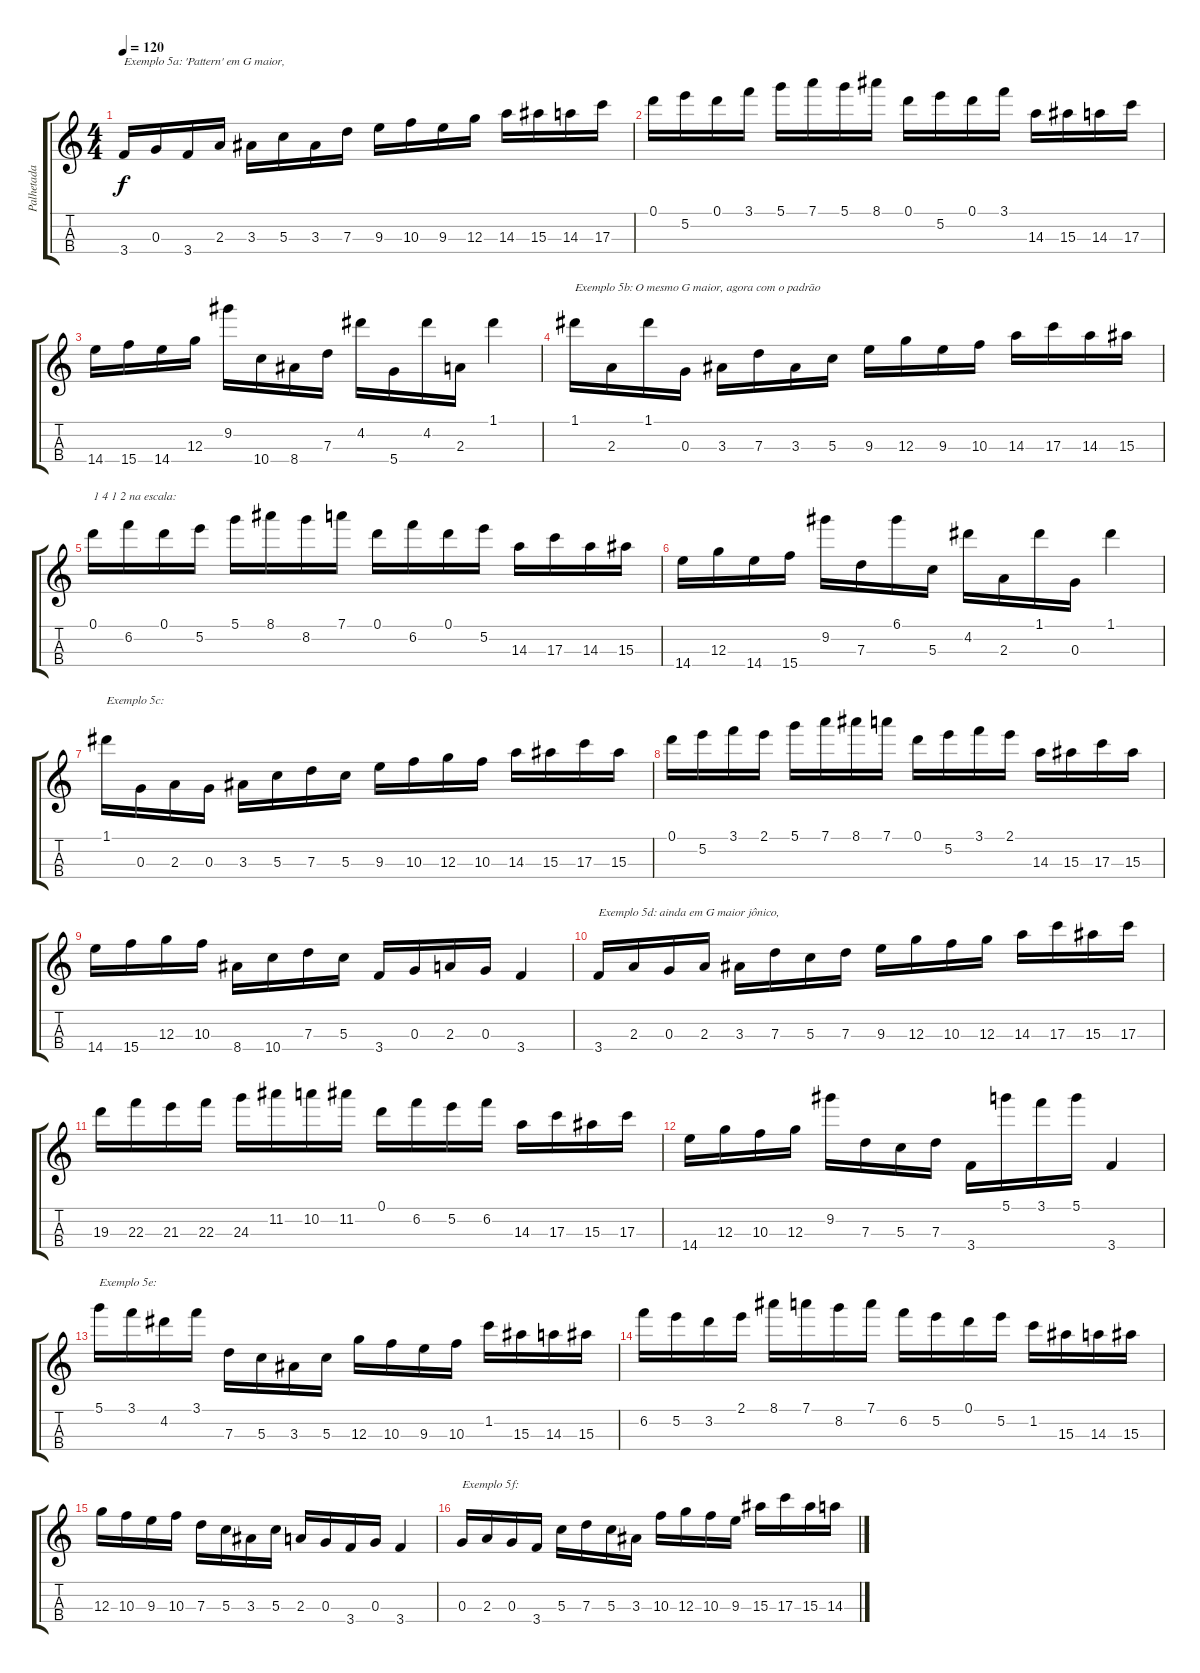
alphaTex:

\track ("Palhetada - Aplicando Padrões" "Palhetada ") {instrument overdrivenguitar}
\staff {score tabs}
\tuning (D5 B4 G3 D3) {hide}
\ts (4 4)
\tempo 120
\clef g2
\ks c
3.4.16{txt "Exemplo 5a: 'Pattern' em G maior, " dy f instrument overdrivenguitar} 0.3.16 3.4.16 2.3.16 3.3.16 5.3.16 3.3.16 7.3.16 9.3.16 10.3.16 9.3.16 12.3.16 14.3.16 15.3.16 14.3.16 17.3.16 |
0.1.16 5.2.16 0.1.16 3.1.16 5.1.16 7.1.16 5.1.16 8.1.16 0.1.16 5.2.16 0.1.16 3.1.16 14.3.16 15.3.16 14.3.16 17.3.16 |
14.4.16 15.4.16 14.4.16 12.3.16 9.2.16 10.4.16 8.4.16 7.3.16 4.2.16 5.4.16 4.2.16 2.3.16 1.1.4 |
1.1.16{txt "Exemplo 5b: O mesmo G maior, agora com o padrão"} 2.3.16 1.1.16 0.3.16 3.3.16 7.3.16 3.3.16 5.3.16 9.3.16 12.3.16 9.3.16 10.3.16 14.3.16 17.3.16 14.3.16 15.3.16 |
0.1.16{txt "1 4 1 2 na escala:"} 6.2.16 0.1.16 5.2.16 5.1.16 8.1.16 8.2.16 7.1.16 0.1.16 6.2.16 0.1.16 5.2.16 14.3.16 17.3.16 14.3.16 15.3.16 |
14.4.16 12.3.16 14.4.16 15.4.16 9.2.16 7.3.16 6.1.16 5.3.16 4.2.16 2.3.16 1.1.16 0.3.16 1.1.4 |
1.1.16{txt "Exemplo 5c:"} 0.3.16 2.3.16 0.3.16 3.3.16 5.3.16 7.3.16 5.3.16 9.3.16 10.3.16 12.3.16 10.3.16 14.3.16 15.3.16 17.3.16 15.3.16 |
0.1.16 5.2.16 3.1.16 2.1.16 5.1.16 7.1.16 8.1.16 7.1.16 0.1.16 5.2.16 3.1.16 2.1.16 14.3.16 15.3.16 17.3.16 15.3.16 |
14.4.16 15.4.16 12.3.16 10.3.16 8.4.16 10.4.16 7.3.16 5.3.16 3.4.16 0.3.16 2.3.16 0.3.16 3.4.4 |
3.4.16{txt "Exemplo 5d: ainda em G maior jônico, "} 2.3.16 0.3.16 2.3.16 3.3.16 7.3.16 5.3.16 7.3.16 9.3.16 12.3.16 10.3.16 12.3.16 14.3.16 17.3.16 15.3.16 17.3.16 |
19.3.16 22.3.16 21.3.16 22.3.16 24.3.16 11.2.16 10.2.16 11.2.16 0.1.16 6.2.16 5.2.16 6.2.16 14.3.16 17.3.16 15.3.16 17.3.16 |
14.4.16 12.3.16 10.3.16 12.3.16 9.2.16 7.3.16 5.3.16 7.3.16 3.4.16 5.1.16 3.1.16 5.1.16 3.4.4 |
5.1.16{txt "Exemplo 5e: "} 3.1.16 4.2.16 3.1.16 7.3.16 5.3.16 3.3.16 5.3.16 12.3.16 10.3.16 9.3.16 10.3.16 1.2.16 15.3.16 14.3.16 15.3.16 |
6.2.16 5.2.16 3.2.16 2.1.16 8.1.16 7.1.16 8.2.16 7.1.16 6.2.16 5.2.16 0.1.16 5.2.16 1.2.16 15.3.16 14.3.16 15.3.16 |
12.3.16 10.3.16 9.3.16 10.3.16 7.3.16 5.3.16 3.3.16 5.3.16 2.3.16 0.3.16 3.4.16 0.3.16 3.4.4 |
0.3.16{txt "Exemplo 5f: "} 2.3.16 0.3.16 3.4.16 5.3.16 7.3.16 5.3.16 3.3.16 10.3.16 12.3.16 10.3.16 9.3.16 15.3.16 17.3.16 15.3.16 14.3.16
